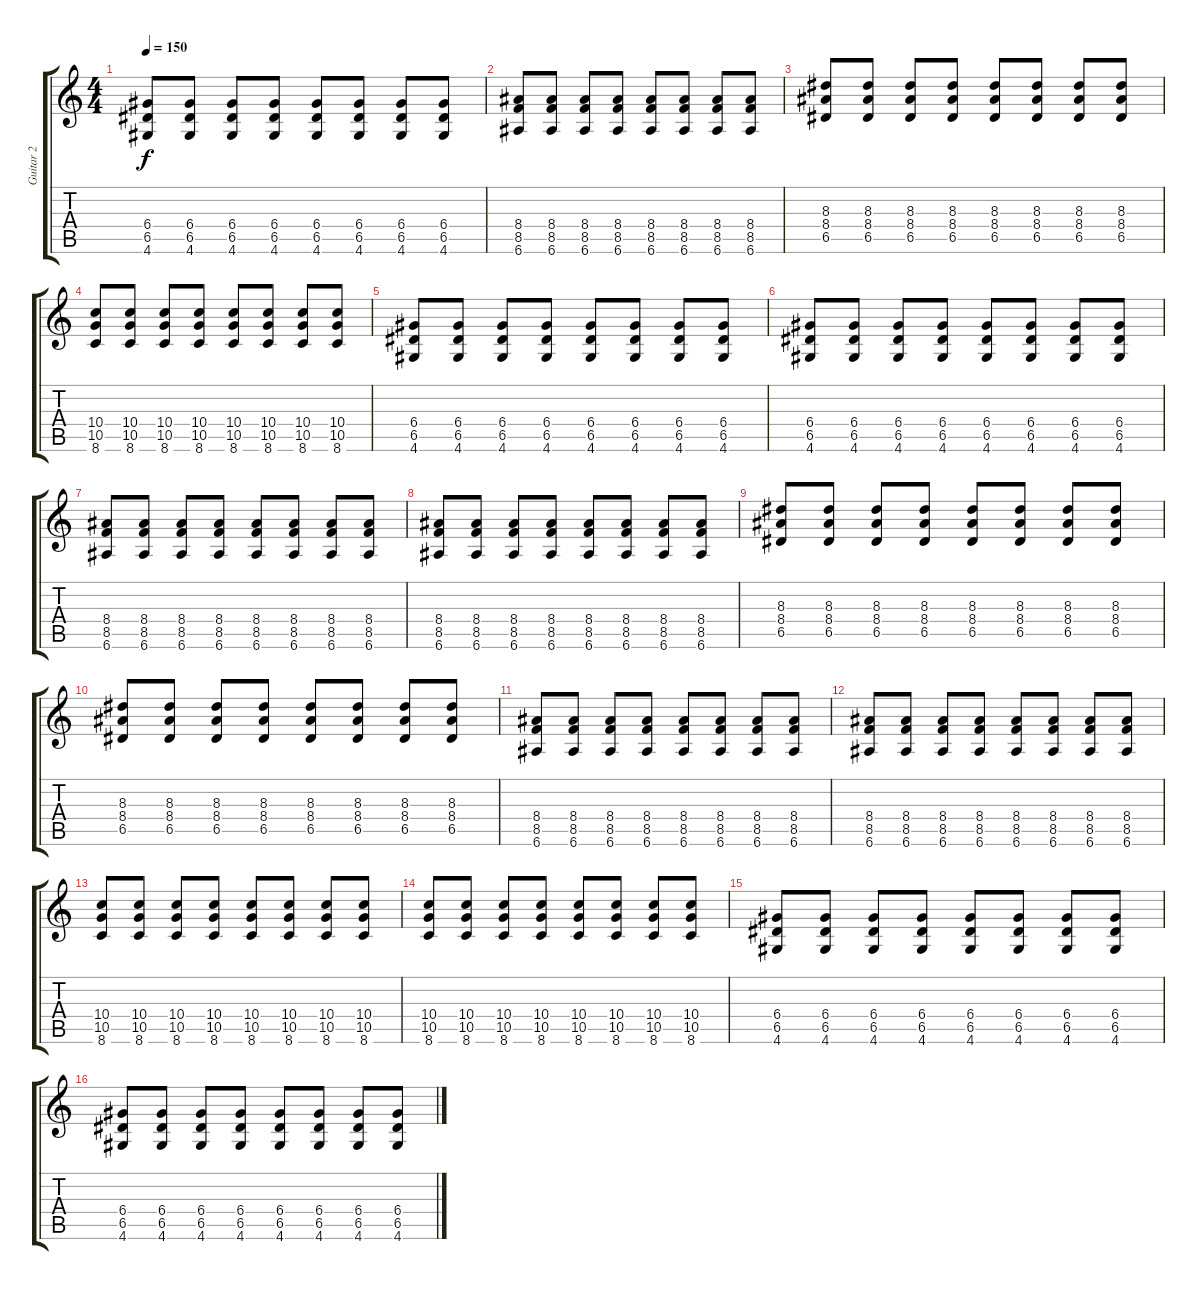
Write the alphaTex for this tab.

\track ("Guitar 2" "Guitar 2") {instrument distortionguitar}
\staff {score tabs}
\tuning (E4 B3 G3 D3 A2 E2) {hide}
\ts (4 4)
\tempo 150
\clef g2
\ks c
(6.4 6.5 4.6).8{dy f} (6.4 6.5 4.6).8 (6.4 6.5 4.6).8 (6.4 6.5 4.6).8 (6.4 6.5 4.6).8 (6.4 6.5 4.6).8 (6.4 6.5 4.6).8 (6.4 6.5 4.6).8 |
(8.4 8.5 6.6).8 (8.4 8.5 6.6).8 (8.4 8.5 6.6).8 (8.4 8.5 6.6).8 (8.4 8.5 6.6).8 (8.4 8.5 6.6).8 (8.4 8.5 6.6).8 (8.4 8.5 6.6).8 |
(8.3 8.4 6.5).8 (8.3 8.4 6.5).8 (8.3 8.4 6.5).8 (8.3 8.4 6.5).8 (8.3 8.4 6.5).8 (8.3 8.4 6.5).8 (8.3 8.4 6.5).8 (8.3 8.4 6.5).8 |
(10.4 10.5 8.6).8 (10.4 10.5 8.6).8 (10.4 10.5 8.6).8 (10.4 10.5 8.6).8 (10.4 10.5 8.6).8 (10.4 10.5 8.6).8 (10.4 10.5 8.6).8 (10.4 10.5 8.6).8 |
(6.4 6.5 4.6).8 (6.4 6.5 4.6).8 (6.4 6.5 4.6).8 (6.4 6.5 4.6).8 (6.4 6.5 4.6).8 (6.4 6.5 4.6).8 (6.4 6.5 4.6).8 (6.4 6.5 4.6).8 |
(6.4 6.5 4.6).8 (6.4 6.5 4.6).8 (6.4 6.5 4.6).8 (6.4 6.5 4.6).8 (6.4 6.5 4.6).8 (6.4 6.5 4.6).8 (6.4 6.5 4.6).8 (6.4 6.5 4.6).8 |
(8.4 8.5 6.6).8 (8.4 8.5 6.6).8 (8.4 8.5 6.6).8 (8.4 8.5 6.6).8 (8.4 8.5 6.6).8 (8.4 8.5 6.6).8 (8.4 8.5 6.6).8 (8.4 8.5 6.6).8 |
(8.4 8.5 6.6).8 (8.4 8.5 6.6).8 (8.4 8.5 6.6).8 (8.4 8.5 6.6).8 (8.4 8.5 6.6).8 (8.4 8.5 6.6).8 (8.4 8.5 6.6).8 (8.4 8.5 6.6).8 |
(8.3 8.4 6.5).8 (8.3 8.4 6.5).8 (8.3 8.4 6.5).8 (8.3 8.4 6.5).8 (8.3 8.4 6.5).8 (8.3 8.4 6.5).8 (8.3 8.4 6.5).8 (8.3 8.4 6.5).8 |
(8.3 8.4 6.5).8 (8.3 8.4 6.5).8 (8.3 8.4 6.5).8 (8.3 8.4 6.5).8 (8.3 8.4 6.5).8 (8.3 8.4 6.5).8 (8.3 8.4 6.5).8 (8.3 8.4 6.5).8 |
(8.4 8.5 6.6).8 (8.4 8.5 6.6).8 (8.4 8.5 6.6).8 (8.4 8.5 6.6).8 (8.4 8.5 6.6).8 (8.4 8.5 6.6).8 (8.4 8.5 6.6).8 (8.4 8.5 6.6).8 |
(8.4 8.5 6.6).8 (8.4 8.5 6.6).8 (8.4 8.5 6.6).8 (8.4 8.5 6.6).8 (8.4 8.5 6.6).8 (8.4 8.5 6.6).8 (8.4 8.5 6.6).8 (8.4 8.5 6.6).8 |
(10.4 10.5 8.6).8 (10.4 10.5 8.6).8 (10.4 10.5 8.6).8 (10.4 10.5 8.6).8 (10.4 10.5 8.6).8 (10.4 10.5 8.6).8 (10.4 10.5 8.6).8 (10.4 10.5 8.6).8 |
(10.4 10.5 8.6).8 (10.4 10.5 8.6).8 (10.4 10.5 8.6).8 (10.4 10.5 8.6).8 (10.4 10.5 8.6).8 (10.4 10.5 8.6).8 (10.4 10.5 8.6).8 (10.4 10.5 8.6).8 |
(6.4 6.5 4.6).8 (6.4 6.5 4.6).8 (6.4 6.5 4.6).8 (6.4 6.5 4.6).8 (6.4 6.5 4.6).8 (6.4 6.5 4.6).8 (6.4 6.5 4.6).8 (6.4 6.5 4.6).8 |
(6.4 6.5 4.6).8 (6.4 6.5 4.6).8 (6.4 6.5 4.6).8 (6.4 6.5 4.6).8 (6.4 6.5 4.6).8 (6.4 6.5 4.6).8 (6.4 6.5 4.6).8 (6.4 6.5 4.6).8
